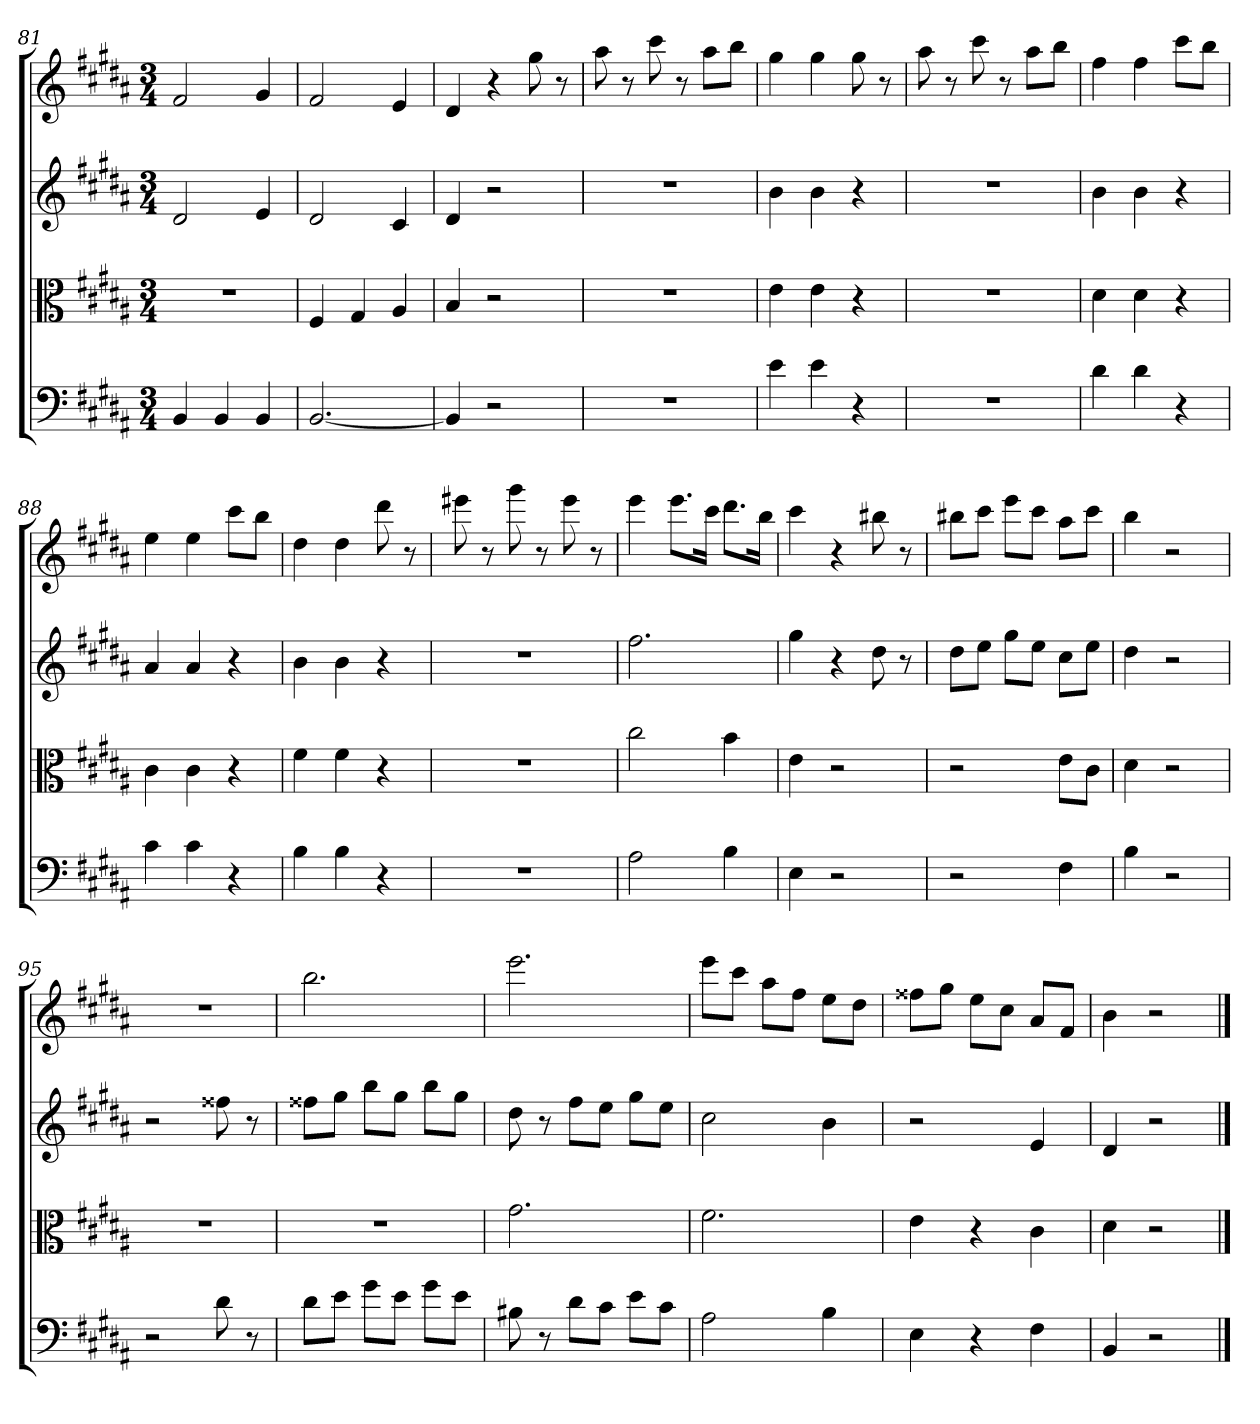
**kern	**kern	**kern	**kern
*part4	*part3	*part2	*part1
*staff4	*staff3	*staff2	*staff1
*clefF4	*clefC3	*clefG2	*clefG2
*k[f#c#g#d#a#]	*k[f#c#g#d#a#]	*k[f#c#g#d#a#]	*k[f#c#g#d#a#]
*B:	*B:	*B:	*B:
*M3/4	*M3/4	*M3/4	*M3/4
=81	=81	=81	=81
4BB	2.r	2d#	2f#
4BB	.	.	.
4BB	.	4e	4g#
=82	=82	=82	=82
[2.BB	4F#	2d#	2f#
.	4G#	.	.
.	4A#	4c#	4e
=83	=83	=83	=83
4BB]	4B	4d#	4d#
2r	2r	2r	4r
.	.	.	8gg#
.	.	.	8r
=84	=84	=84	=84
2.r	2.r	2.r	8aa#
.	.	.	8r
.	.	.	8ccc#
.	.	.	8r
.	.	.	8aa#\L
.	.	.	8bb\J
=85	=85	=85	=85
4e	4e	4b	4gg#
4e	4e	4b	4gg#
4r	4r	4r	8gg#
.	.	.	8r
=86	=86	=86	=86
2.r	2.r	2.r	8aa#
.	.	.	8r
.	.	.	8ccc#
.	.	.	8r
.	.	.	8aa#\L
.	.	.	8bb\J
=87	=87	=87	=87
4d#	4d#	4b	4ff#
4d#	4d#	4b	4ff#
4r	4r	4r	8ccc#\L
.	.	.	8bb\J
=88	=88	=88	=88
4c#	4c#	4a#	4ee
4c#	4c#	4a#	4ee
4r	4r	4r	8ccc#\L
.	.	.	8bb\J
=89	=89	=89	=89
4B	4f#	4b	4dd#
4B	4f#	4b	4dd#
4r	4r	4r	8ddd#
.	.	.	8r
=90	=90	=90	=90
2.r	2.r	2.r	8eee#X
.	.	.	8r
.	.	.	8ggg#
.	.	.	8r
.	.	.	8eee#
.	.	.	8r
=91	=91	=91	=91
2A#	2cc#	2.ff#	4eee
.	.	.	8.eee\L
.	.	.	16ccc#\Jk
4B	4b	.	8.ddd#\L
.	.	.	16bb\Jk
=92	=92	=92	=92
4E	4e	4gg#	4ccc#
2r	2r	4r	4r
.	.	8dd#	8bb#X
.	.	8r	8r
=93	=93	=93	=93
2r	2r	8dd#\L	8bb#X\L
.	.	8ee\J	8ccc#\J
.	.	8gg#\L	8eee\L
.	.	8ee\J	8ccc#\J
4F#	8e\L	8cc#\L	8aa#\L
.	8c#\J	8ee\J	8ccc#\J
=94	=94	=94	=94
4B	4d#	4dd#	4bb
2r	2r	2r	2r
=95	=95	=95	=95
2r	2.r	2r	2.r
8d#	.	8ff##X	.
8r	.	8r	.
=96	=96	=96	=96
8d#\L	2.r	8ff##X\L	2.bb
8e\J	.	8gg#\J	.
8g#\L	.	8bb\L	.
8e\J	.	8gg#\J	.
8g#\L	.	8bb\L	.
8e\J	.	8gg#\J	.
=97	=97	=97	=97
8B#X	2.g#	8dd#	2.eee
8r	.	8r	.
8d#\L	.	8ff#\L	.
8c#\J	.	8ee\J	.
8e\L	.	8gg#\L	.
8c#\J	.	8ee\J	.
=98	=98	=98	=98
2A#	2.f#	2cc#	8eee\L
.	.	.	8ccc#\J
.	.	.	8aa#\L
.	.	.	8ff#\J
4B	.	4b	8ee\L
.	.	.	8dd#\J
=99	=99	=99	=99
4E	4e	2r	8ff##X\L
.	.	.	8gg#\J
4r	4r	.	8ee\L
.	.	.	8cc#\J
4F#	4c#	4e	8a#/L
.	.	.	8f#/J
=100	=100	=100	=100
4BB	4d#	4d#	4b
2r	2r	2r	2r
==	==	==	==
*-	*-	*-	*-
